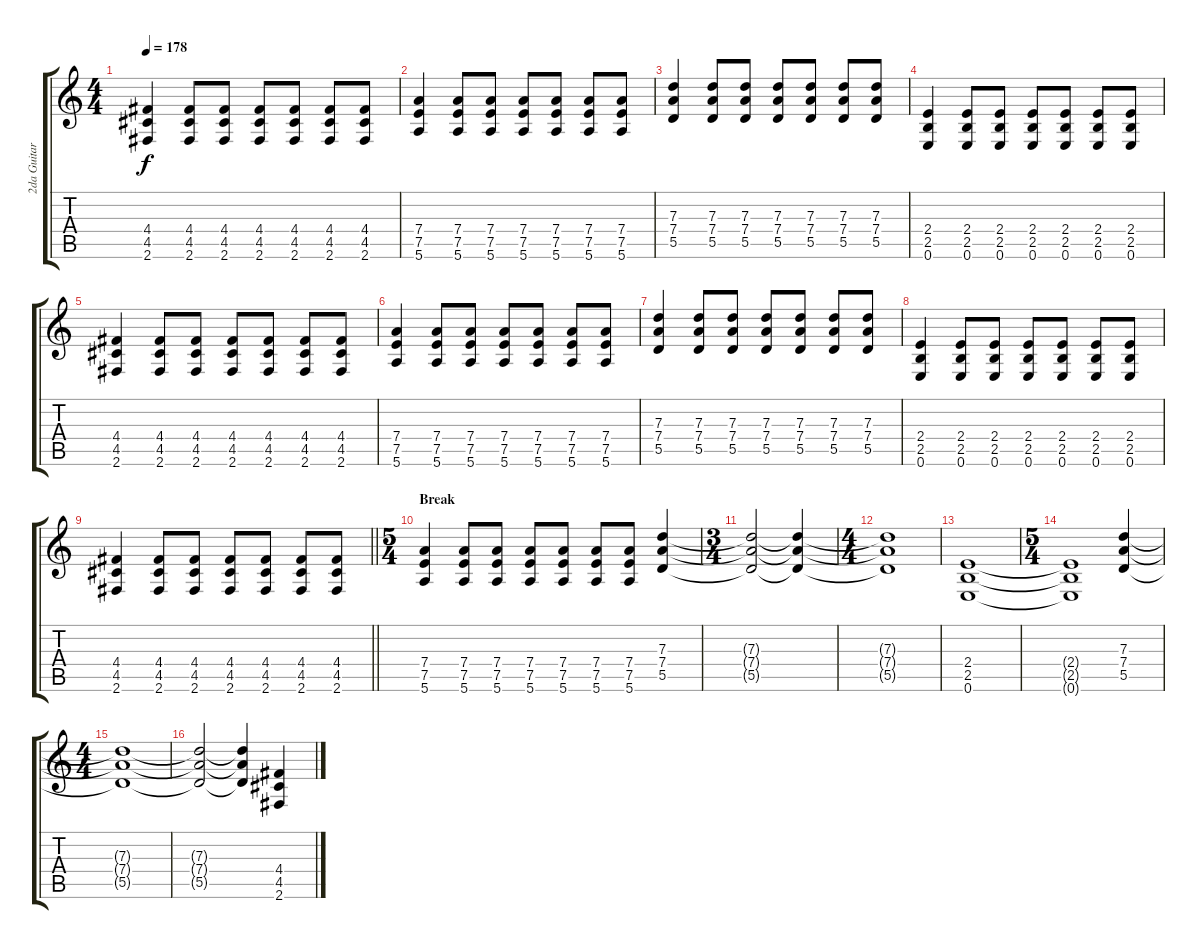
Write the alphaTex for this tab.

\track ("2da Guitara" "2da Guitar") {instrument distortionguitar}
\staff {score tabs}
\tuning (E4 B3 G3 D3 A2 E2) {hide}
\ts (4 4)
\tempo 178
\clef g2
\ks c
(4.4 4.5 2.6).4{dy f} (4.4 4.5 2.6).8 (4.4 4.5 2.6).8 (4.4 4.5 2.6).8 (4.4 4.5 2.6).8 (4.4 4.5 2.6).8 (4.4 4.5 2.6).8 |
(7.4 7.5 5.6).4 (7.4 7.5 5.6).8 (7.4 7.5 5.6).8 (7.4 7.5 5.6).8 (7.4 7.5 5.6).8 (7.4 7.5 5.6).8 (7.4 7.5 5.6).8 |
(7.3 7.4 5.5).4 (7.3 7.4 5.5).8 (7.3 7.4 5.5).8 (7.3 7.4 5.5).8 (7.3 7.4 5.5).8 (7.3 7.4 5.5).8 (7.3 7.4 5.5).8 |
(2.4 2.5 0.6).4 (2.4 2.5 0.6).8 (2.4 2.5 0.6).8 (2.4 2.5 0.6).8 (2.4 2.5 0.6).8 (2.4 2.5 0.6).8 (2.4 2.5 0.6).8 |
(4.4 4.5 2.6).4 (4.4 4.5 2.6).8 (4.4 4.5 2.6).8 (4.4 4.5 2.6).8 (4.4 4.5 2.6).8 (4.4 4.5 2.6).8 (4.4 4.5 2.6).8 |
(7.4 7.5 5.6).4 (7.4 7.5 5.6).8 (7.4 7.5 5.6).8 (7.4 7.5 5.6).8 (7.4 7.5 5.6).8 (7.4 7.5 5.6).8 (7.4 7.5 5.6).8 |
(7.3 7.4 5.5).4 (7.3 7.4 5.5).8 (7.3 7.4 5.5).8 (7.3 7.4 5.5).8 (7.3 7.4 5.5).8 (7.3 7.4 5.5).8 (7.3 7.4 5.5).8 |
(2.4 2.5 0.6).4 (2.4 2.5 0.6).8 (2.4 2.5 0.6).8 (2.4 2.5 0.6).8 (2.4 2.5 0.6).8 (2.4 2.5 0.6).8 (2.4 2.5 0.6).8 |
\barLineRight lightlight
(4.4 4.5 2.6).4 (4.4 4.5 2.6).8 (4.4 4.5 2.6).8 (4.4 4.5 2.6).8 (4.4 4.5 2.6).8 (4.4 4.5 2.6).8 (4.4 4.5 2.6).8 |
\ts (5 4)
\section ("" "Break")
(7.4 7.5 5.6).4 (7.4 7.5 5.6).8 (7.4 7.5 5.6).8 (7.4 7.5 5.6).8 (7.4 7.5 5.6).8 (7.4 7.5 5.6).8 (7.4 7.5 5.6).8 (7.3 7.4 5.5).4{volume 7 balance 8} |
\ts (3 4)
(7.3{t} 7.4{t} 5.5{t}).2 (7.3{t} 7.4{t} 5.5{t}).4 |
\ts (4 4)
(7.3{t} 7.4{t} 5.5{t}).1 |
(2.4 2.5 0.6).1 |
\ts (5 4)
(2.4{t} 2.5{t} 0.6{t}).1 (7.3 7.4 5.5).4 |
\ts (4 4)
(7.3{t} 7.4{t} 5.5{t}).1 |
(7.3{t} 7.4{t} 5.5{t}).2 (7.3{t} 7.4{t} 5.5{t}).4 (4.4 4.5 2.6).4
